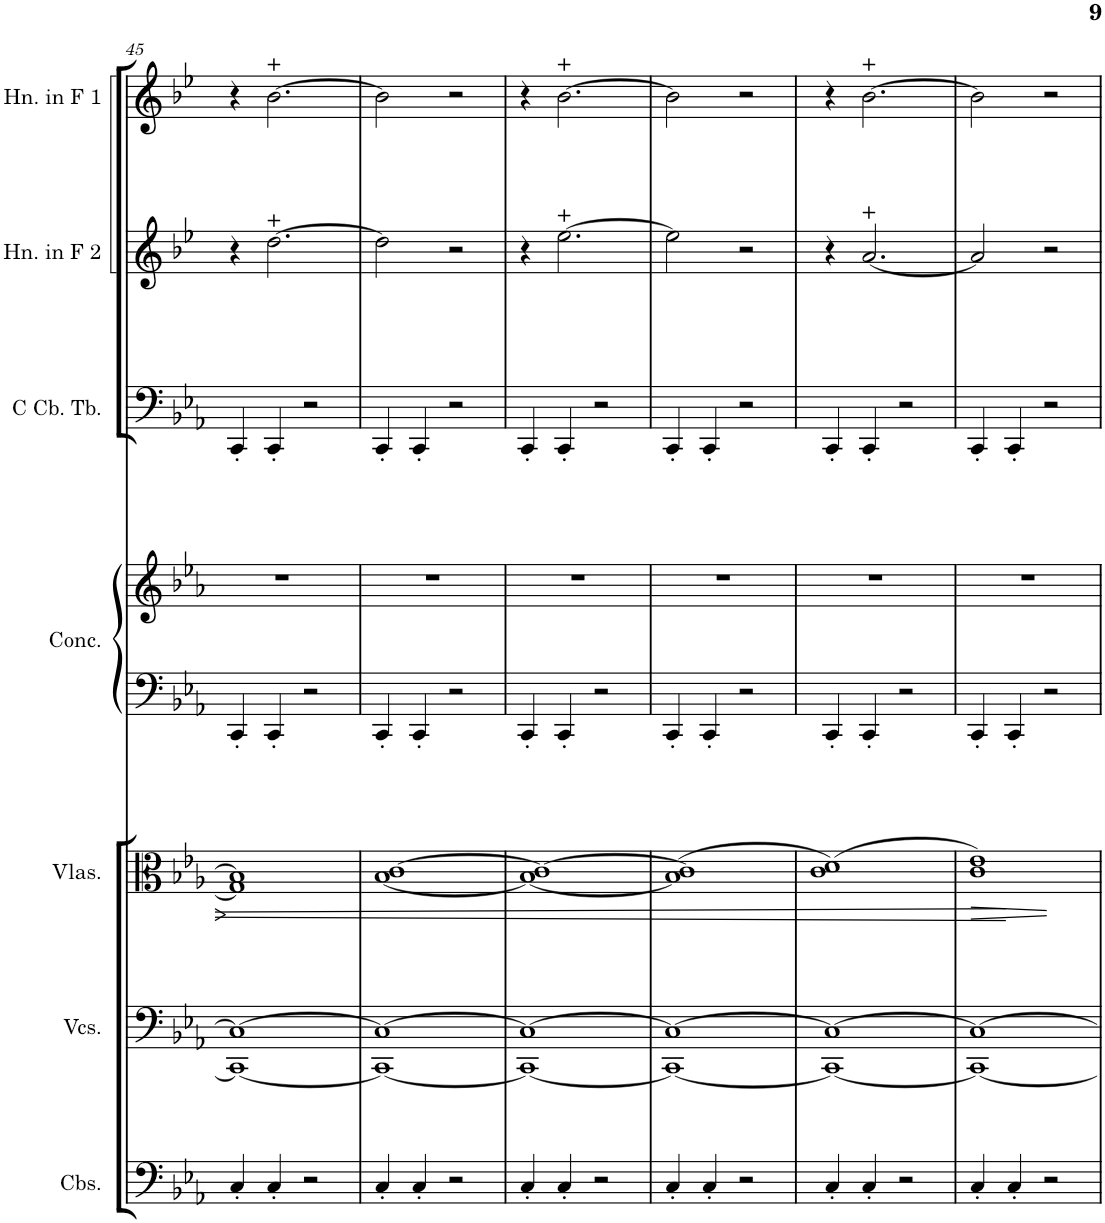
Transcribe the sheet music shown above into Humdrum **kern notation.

**kern	**kern	**kern	**kern	**kern	**kern	**kern	**kern
*part7	*part6	*part5	*part4	*part4	*part3	*part2	*part1
*staff8	*staff7	*staff6	*staff5	*staff4	*staff3	*staff2	*staff1
*I"Contrabasses	*I"Violoncellos	*I"Violas	*I"Concertina	*	*I"C Contrabass Tuba	*I"Horn in F 2	*I"Horn in F 1
*I'Cbs.	*I'Vcs.	*I'Vlas.	*I'Conc.	*	*I'C Cb. Tb.	*I'Hn. in F 2	*I'Hn. in F 1
!!LO:PB:g=z
*clefF4	*clefF4	*clefC3	*clefF4	*clefG2	*clefF4	*clefG2	*clefG2
*Trd7c12	*	*	*	*	*	*Trd4c7	*Trd4c7
*k[b-e-a-]	*k[b-e-a-]	*k[b-e-a-]	*k[b-e-a-]	*k[b-e-a-]	*k[b-e-a-]	*k[b-e-]	*k[b-e-]
*M4/4	*M4/4	*M4/4	*M4/4	*M4/4	*M4/4	*M4/4	*M4/4
=45	=45	=45	=45	=45	=45	=45	=45
4C'/	1CC_ 1C_	1G] 1B-]	4CC'/	1r	4CC'/	4r	4r
4C'/	.	.	4CC'/	.	4CC'/	[2.dd\	[2.b-\
2r	.	.	2r	.	2r	.	.
=46	=46	=46	=46	=46	=46	=46	=46
4C'/	1CC_ 1C_	[1B- [1c	4CC'/	1r	4CC'/	2dd\]	2b-\]
4C'/	.	.	4CC'/	.	4CC'/	.	.
2r	.	.	2r	.	2r	2r	2r
=47	=47	=47	=47	=47	=47	=47	=47
4C'/	1CC_ 1C_	1B-_ 1c_	4CC'/	1r	4CC'/	4r	4r
4C'/	.	.	4CC'/	.	4CC'/	[2.ee-\	[2.b-\
2r	.	.	2r	.	2r	.	.
=48	=48	=48	=48	=48	=48	=48	=48
4C'/	1CC_ 1C_	(1B-] 1c]	4CC'/	1r	4CC'/	2ee-\]	2b-\]
4C'/	.	.	4CC'/	.	4CC'/	.	.
2r	.	.	2r	.	2r	2r	2r
=49	=49	=49	=49	=49	=49	=49	=49
4C'/	1CC_ 1C_	(1c 1d)	4CC'/	1r	4CC'/	4r	4r
4C'/	.	.	4CC'/	.	4CC'/	[2.a/	[2.b-\
2r	.	.	2r	.	2r	.	.
=50	=50	=50	=50	=50	=50	=50	=50
4C'/	1CC_ 1C_	1c 1e-)	4CC'/	1r	4CC'/	2a/]	2b-\]
4C'/	.	.	4CC'/	.	4CC'/	.	.
2r	.	.	2r	.	2r	2r	2r
=	=	=	=	=	=	=	=
*-	*-	*-	*-	*-	*-	*-	*-
